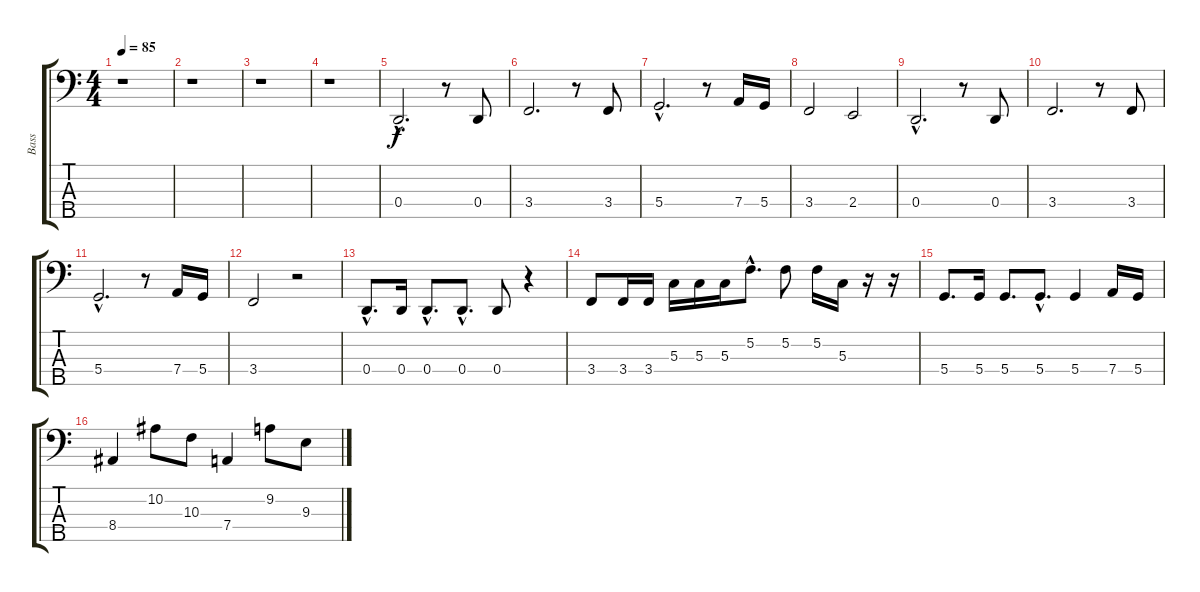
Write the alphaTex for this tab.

\track ("Bass" "Bass") {instrument electricbassfinger}
\staff {score tabs}
\tuning (F2 C2 G1 D1 A0) {hide}
\ts (4 4)
\tempo 85
\clef f4
\ks c
r.1{dy f instrument electricbassfinger} |
r.1 |
r.1 |
r.1 |
0.4{hac}.2{d} r.8 0.4.8 |
3.4.2{d} r.8 3.4.8 |
5.4{hac}.2{d} r.8 7.4.16 5.4.16 |
3.4.2 2.4.2 |
0.4{hac}.2{d} r.8 0.4.8 |
3.4.2{d} r.8 3.4.8 |
5.4{hac}.2{d} r.8 7.4.16 5.4.16 |
3.4.2 r.2 |
0.4{hac}.8{d} 0.4.16 0.4{hac}.8{d} 0.4{hac}.8{d} 0.4.8 r.4 |
3.4.8 3.4.16 3.4.16 5.3.16 5.3.16 5.3.16 5.2{hac}.8{d} 5.2.8 5.2.16 5.3.16 r.16 r.16 |
5.4.8{d} 5.4.16 5.4.8{d} 5.4{hac}.8{d} 5.4.4 7.4.16 5.4.16 |
8.4.4 10.2.8 10.3.8 7.4.4 9.2.8 9.3.8
